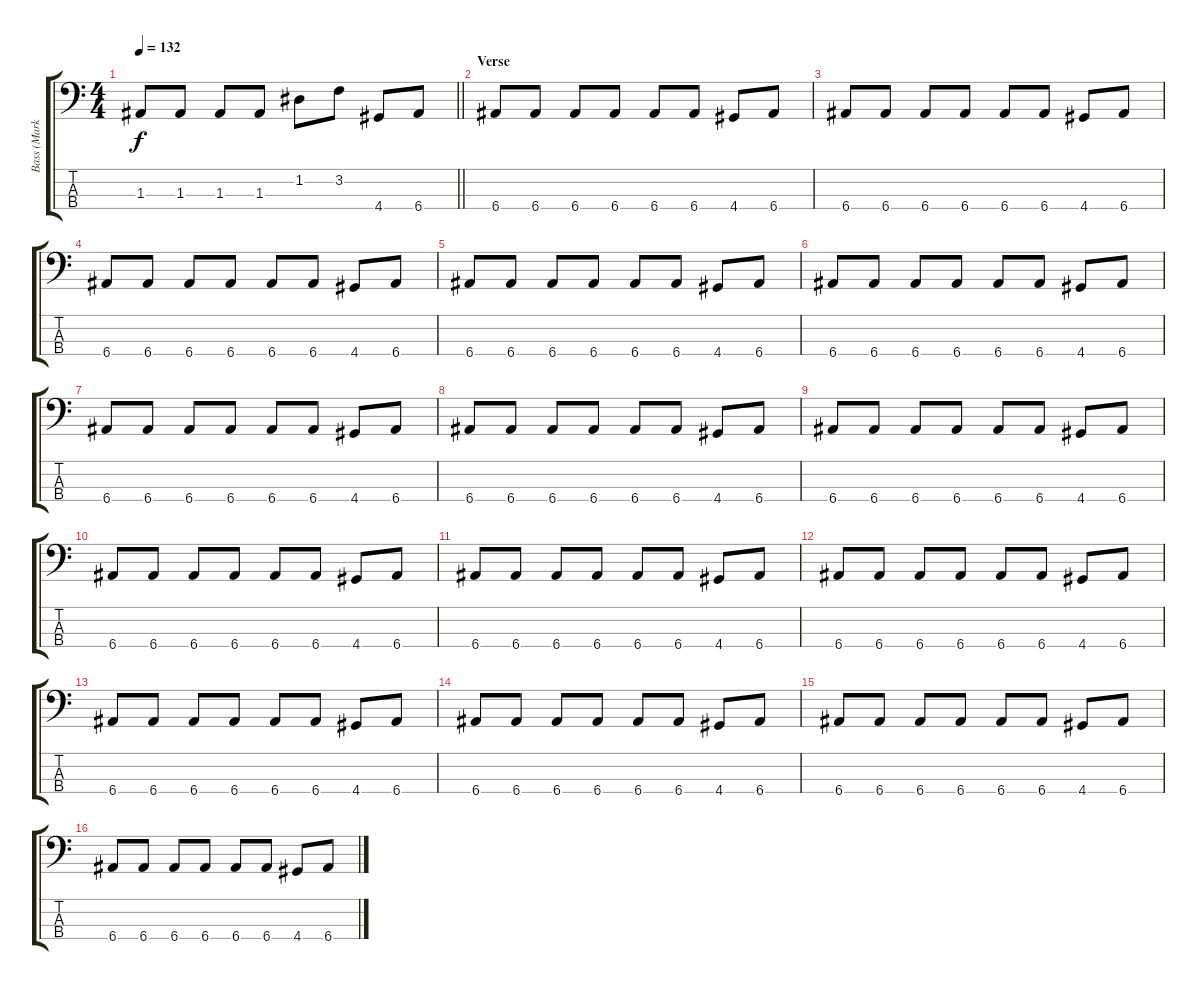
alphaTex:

\track ("Bass (Mark Evans)" "Bass (Mark") {instrument electricbassfinger}
\staff {score tabs}
\tuning (G2 D2 A1 E1) {hide}
\ts (4 4)
\tempo 132
\clef f4
\barLineRight lightlight
\ks c
1.3.8{dy f} 1.3.8 1.3.8 1.3.8 1.2.8 3.2.8 4.4.8 6.4.8 |
\section ("" "Verse")
6.4.8 6.4.8 6.4.8 6.4.8 6.4.8 6.4.8 4.4.8 6.4.8 |
6.4.8 6.4.8 6.4.8 6.4.8 6.4.8 6.4.8 4.4.8 6.4.8 |
6.4.8 6.4.8 6.4.8 6.4.8 6.4.8 6.4.8 4.4.8 6.4.8 |
6.4.8 6.4.8 6.4.8 6.4.8 6.4.8 6.4.8 4.4.8 6.4.8 |
6.4.8 6.4.8 6.4.8 6.4.8 6.4.8 6.4.8 4.4.8 6.4.8 |
6.4.8 6.4.8 6.4.8 6.4.8 6.4.8 6.4.8 4.4.8 6.4.8 |
6.4.8 6.4.8 6.4.8 6.4.8 6.4.8 6.4.8 4.4.8 6.4.8 |
6.4.8 6.4.8 6.4.8 6.4.8 6.4.8 6.4.8 4.4.8 6.4.8 |
6.4.8 6.4.8 6.4.8 6.4.8 6.4.8 6.4.8 4.4.8 6.4.8 |
6.4.8 6.4.8 6.4.8 6.4.8 6.4.8 6.4.8 4.4.8 6.4.8 |
6.4.8 6.4.8 6.4.8 6.4.8 6.4.8 6.4.8 4.4.8 6.4.8 |
6.4.8 6.4.8 6.4.8 6.4.8 6.4.8 6.4.8 4.4.8 6.4.8 |
6.4.8 6.4.8 6.4.8 6.4.8 6.4.8 6.4.8 4.4.8 6.4.8 |
6.4.8 6.4.8 6.4.8 6.4.8 6.4.8 6.4.8 4.4.8 6.4.8 |
6.4.8 6.4.8 6.4.8 6.4.8 6.4.8 6.4.8 4.4.8 6.4.8
